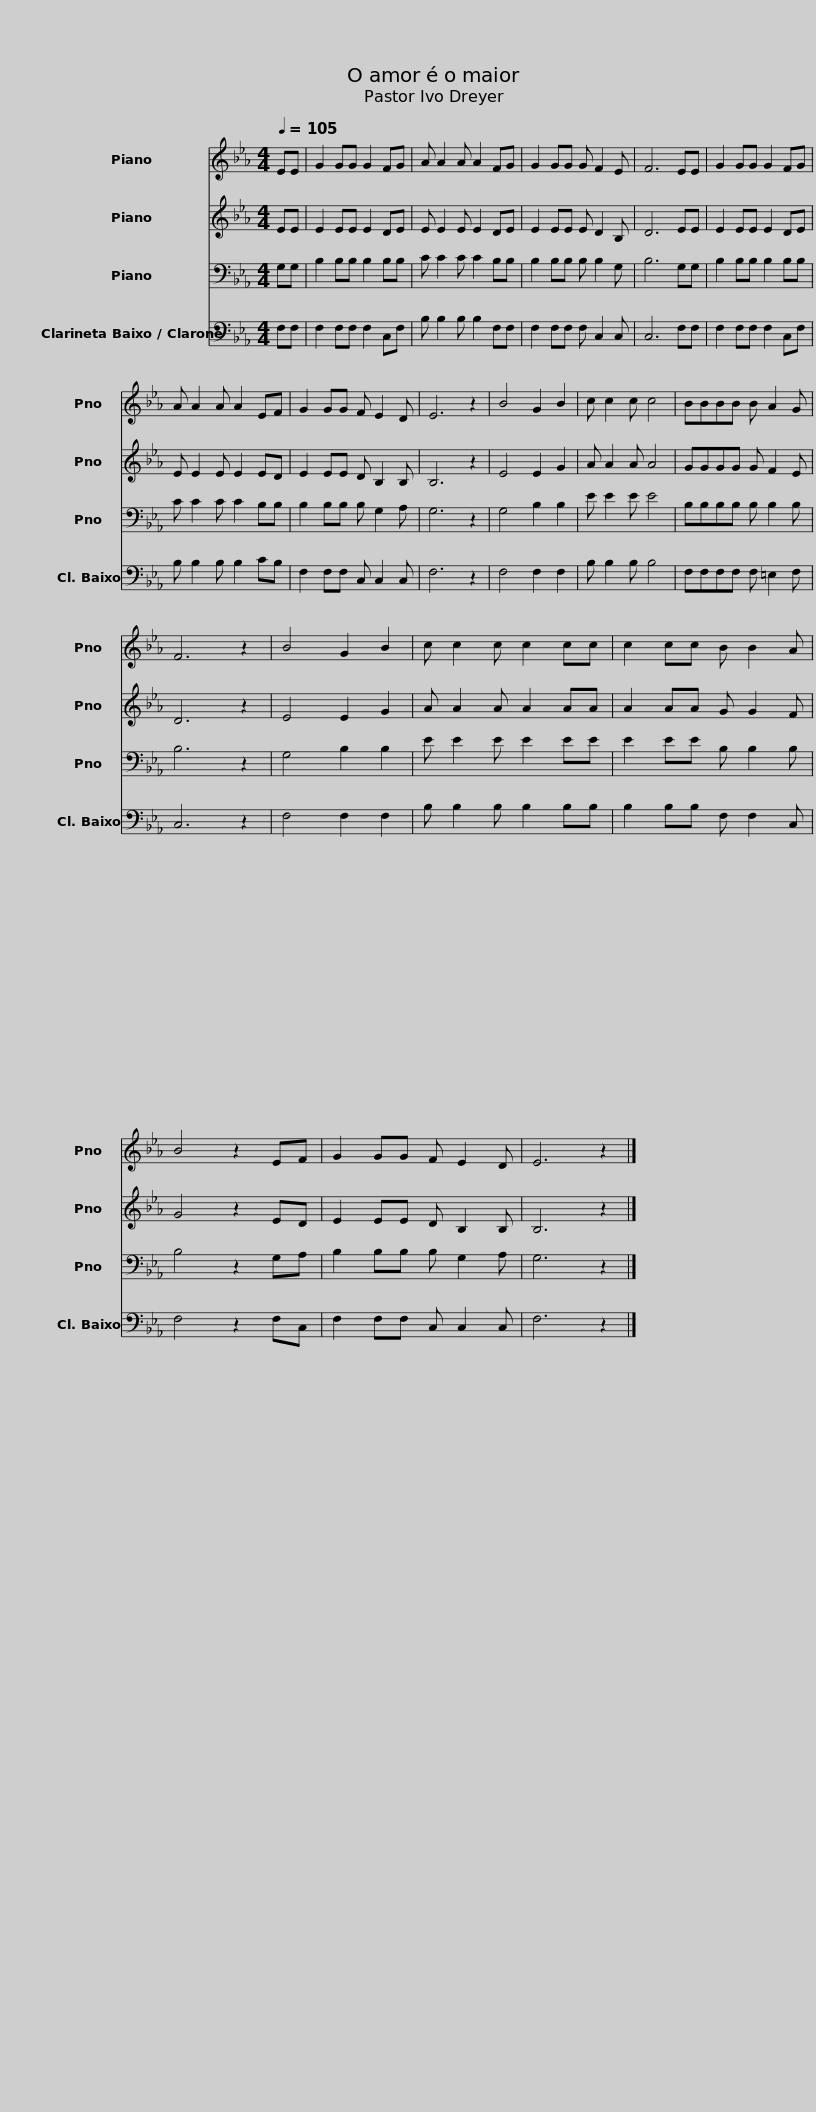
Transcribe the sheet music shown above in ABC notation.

X:1
%%score 1 2 3 4
L:1/8
Q:1/4=105
M:4/4
I:linebreak $
K:Eb
V:1 treble
V:2 treble
V:3 bass
V:4 bass transpose=-14
V:1
 EE | G2 GG G2 FG | A A2 A A2 FG | G2 GG G F2 E | F6 EE | %5
 G2 GG G2 FG |$ A A2 A A2 EF | G2 GG F E2 D | E6 z2 | B4 G2 B2 | %10
 c c2 c c4 | BBBB B A2 G | F6 z2 |$ B4 G2 B2 | c c2 c c2 cc | %15
 c2 cc B B2 A | B4 z2 EF | G2 GG F E2 D | E6 z2 |] %19
V:2
 EE | E2 EE E2 DE | E E2 E E2 DE | E2 EE E D2 B, | D6 EE | %5
 E2 EE E2 DE |$ E E2 E E2 ED | E2 EE D B,2 B, | B,6 z2 | E4 E2 G2 | %10
 A A2 A A4 | GGGG G F2 E | D6 z2 |$ E4 E2 G2 | A A2 A A2 AA | %15
 A2 AA G G2 F | G4 z2 ED | E2 EE D B,2 B, | B,6 z2 |] %19
V:3
 G,G, | B,2 B,B, B,2 B,B, | C C2 C C2 B,B, | B,2 B,B, B, B,2 G, | B,6 G,G, | %5
 B,2 B,B, B,2 B,B, |$ C C2 C C2 B,B, | B,2 B,B, B, G,2 A, | G,6 z2 | G,4 B,2 B,2 | %10
 E E2 E E4 | B,B,B,B, B, B,2 B, | B,6 z2 |$ G,4 B,2 B,2 | E E2 E E2 EE | %15
 E2 EE B, B,2 B, | B,4 z2 G,A, | B,2 B,B, B, G,2 A, | G,6 z2 |] %19
V:4
 F,F, | F,2 F,F, F,2 C,F, | B, B,2 B, B,2 F,F, | F,2 F,F, F, C,2 C, | C,6 F,F, | %5
 F,2 F,F, F,2 C,F, |$ B, B,2 B, B,2 CB, | F,2 F,F, C, C,2 C, | F,6 z2 | F,4 F,2 F,2 | %10
 B, B,2 B, B,4 | F,F,F,F, F, =E,2 F, | C,6 z2 |$ F,4 F,2 F,2 | B, B,2 B, B,2 B,B, | %15
 B,2 B,B, F, F,2 C, | F,4 z2 F,C, | F,2 F,F, C, C,2 C, | F,6 z2 |] %19
